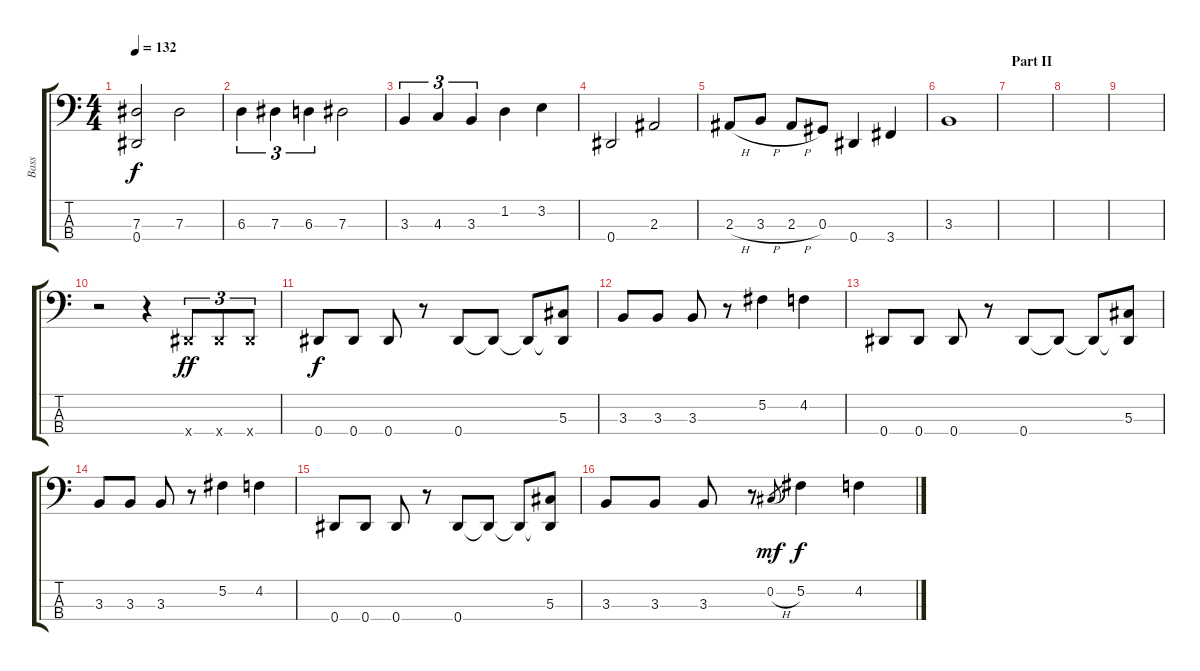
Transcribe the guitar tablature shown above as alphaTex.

\track ("Bass" "Bass") {instrument electricbassfinger}
\staff {score tabs}
\tuning (Gb2 Db2 Ab1 Eb1) {hide}
\ts (4 4)
\tempo 132
\clef f4
\ks c
(7.3 0.4).2{dy f} 7.3.2 |
6.3.4{tu (3 2)} 7.3.4{tu (3 2)} 6.3.4{tu (3 2)} 7.3.2 |
3.3.4{tu (3 2)} 4.3.4{tu (3 2)} 3.3.4{tu (3 2)} 1.2.4 3.2.4 |
0.4.2 2.3.2 |
2.3{h}.8 3.3{h}.8 2.3{h}.8 0.3.8 0.4.4 3.4.4 |
3.3.1 |
\section ("" "Part II")
|
|
|
r.2 r.4 0.4{x}.8{tu (3 2) dy ff} 0.4{x}.8{tu (3 2)} 0.4{x}.8{tu (3 2)} |
0.4.8{dy f} 0.4.8 0.4.8 r.8 0.4.8 0.4{t}.8 0.4{t}.8 (5.3 0.4{t}).8 |
3.3.8 3.3.8 3.3.8 r.8 5.2.4 4.2.4 |
0.4.8 0.4.8 0.4.8 r.8 0.4.8 0.4{t}.8 0.4{t}.8 (5.3 0.4{t}).8 |
3.3.8 3.3.8 3.3.8 r.8 5.2.4 4.2.4 |
0.4.8 0.4.8 0.4.8 r.8 0.4.8 0.4{t}.8 0.4{t}.8 (5.3 0.4{t}).8 |
3.3.8 3.3.8 3.3.8 r.8 0.2{h}.8{gr dy mf} 5.2.4{dy f} 4.2.4
